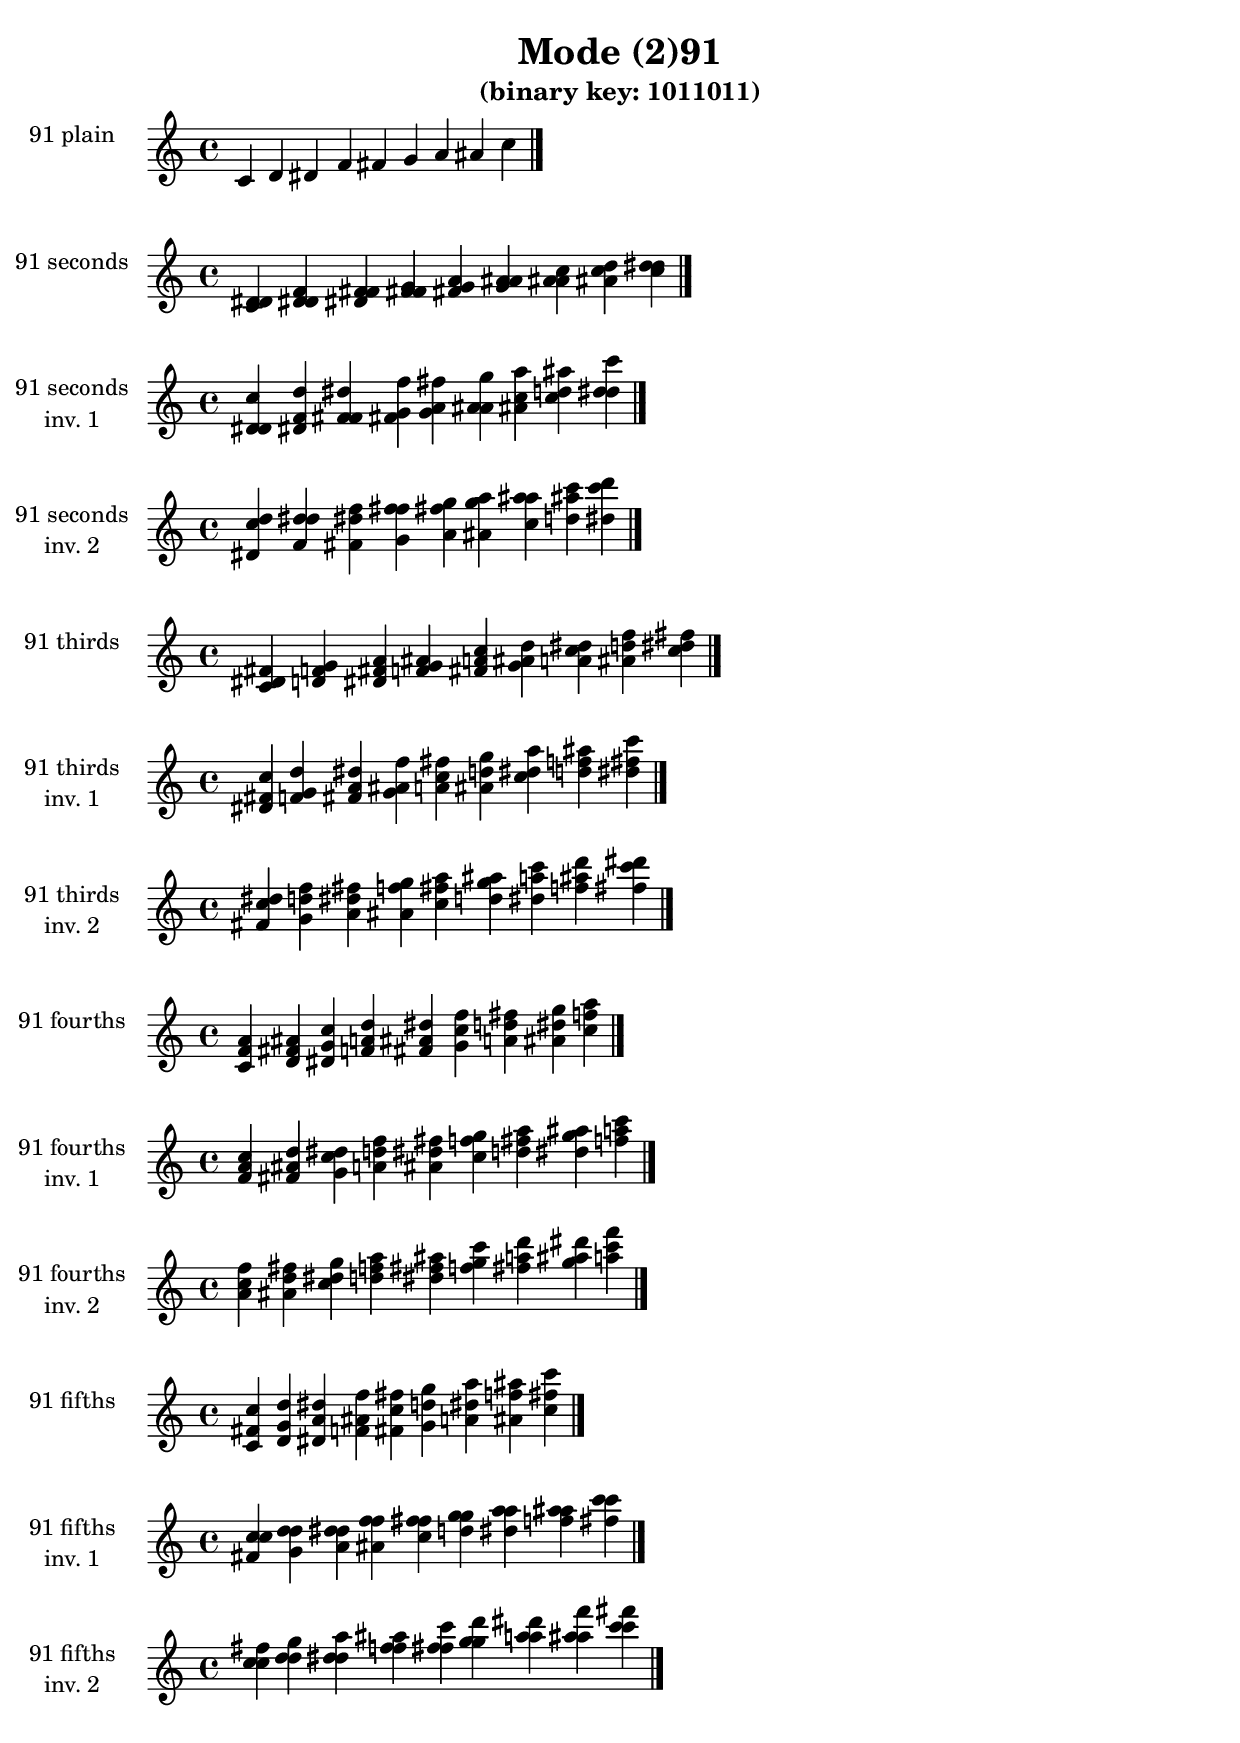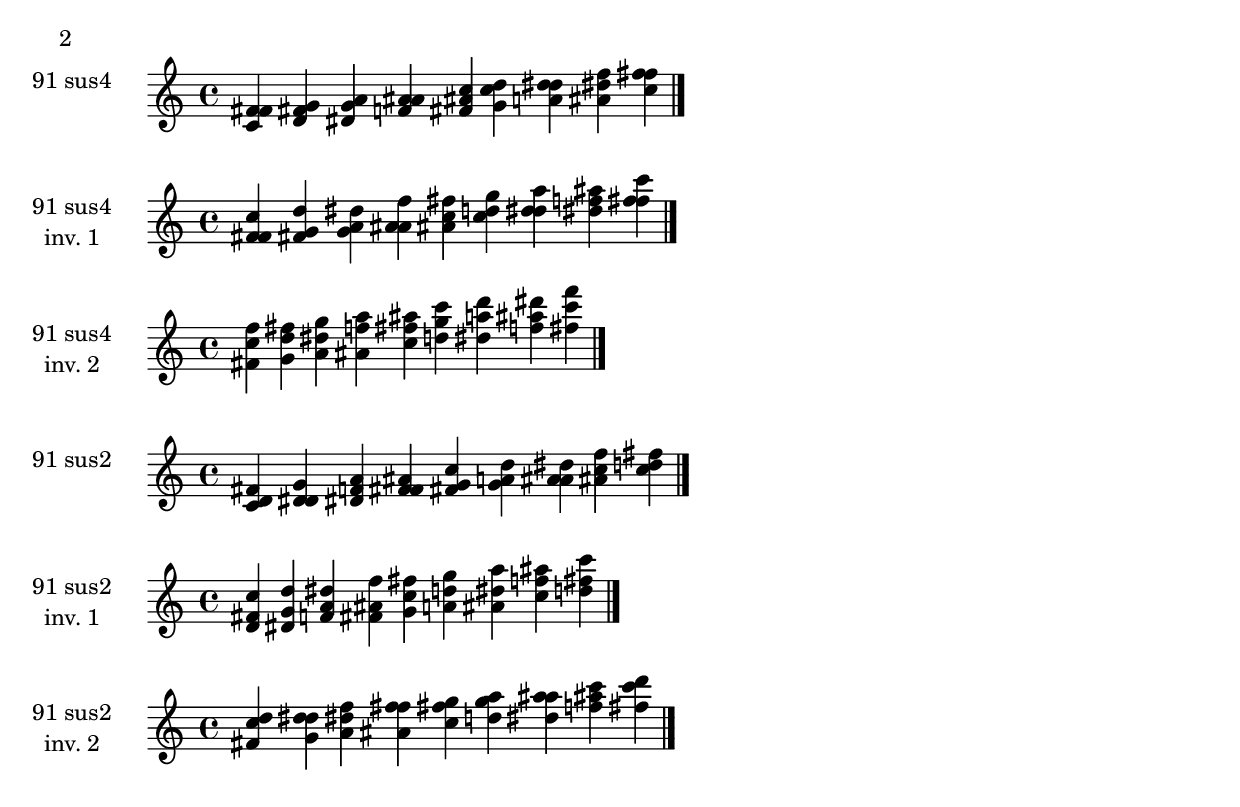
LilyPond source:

\version "2.19.0"

\header {
  title = "Mode (2)91"
  subtitle = "(binary key: 1011011)"
 %% Remove default LilyPond tagline
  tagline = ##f
}

\paper {
  #(set-paper-size "a4")
}

global = {
  \key c \major
  \time 4/4
  \tempo 4=100
}

\book {
  \score {
    \new Staff \with {
      instrumentName =  \markup { \column {
         \hcenter-in #14 \line { 91 plain }
         \hcenter-in #14 \line {  } } }
      midiInstrument = "oboe"
    } { \accidentalStyle "default"
        \cadenzaOn c' d' dis' f' fis' g' a' ais' c''  \cadenzaOff \bar "|." }
    \layout { }
  }
  \score {
    \new Staff \with {
      instrumentName =  \markup { \column {
         \hcenter-in #14 \line { 91 seconds }
         \hcenter-in #14 \line {  } } }
      midiInstrument = "oboe"
    } { \accidentalStyle "default"
        \cadenzaOn <c' d' dis'> <d' dis' f'> <dis' f' fis'> <f' fis' g'> <fis' g' a'> <g' a' ais'> <a' ais' c''> <ais' c'' d''> <c'' d'' dis''>  \cadenzaOff \bar "|." }
    \layout { }
  }
  \score {
    \new Staff \with {
      instrumentName =  \markup { \column {
         \hcenter-in #14 \line { 91 seconds }
         \hcenter-in #14 \line { inv. 1 } } }
      midiInstrument = "oboe"
    } { \accidentalStyle "default"
        \cadenzaOn <d' dis' c''> <dis' f' d''> <f' fis' dis''> <fis' g' f''> <g' a' fis''> <a' ais' g''> <ais' c'' a''> <c'' d'' ais''> <d'' dis'' c'''>  \cadenzaOff \bar "|." }
    \layout { }
  }
  \score {
    \new Staff \with {
      instrumentName =  \markup { \column {
         \hcenter-in #14 \line { 91 seconds }
         \hcenter-in #14 \line { inv. 2 } } }
      midiInstrument = "oboe"
    } { \accidentalStyle "default"
        \cadenzaOn <dis' c'' d''> <f' d'' dis''> <fis' dis'' f''> <g' f'' fis''> <a' fis'' g''> <ais' g'' a''> <c'' a'' ais''> <d'' ais'' c'''> <dis'' c''' d'''>  \cadenzaOff \bar "|." }
    \layout { }
  }
  \score {
    \new Staff \with {
      instrumentName =  \markup { \column {
         \hcenter-in #14 \line { 91 thirds }
         \hcenter-in #14 \line {  } } }
      midiInstrument = "oboe"
    } { \accidentalStyle "default"
        \cadenzaOn <c' dis' fis'> <d' f' g'> <dis' fis' a'> <f' g' ais'> <fis' a' c''> <g' ais' d''> <a' c'' dis''> <ais' d'' f''> <c'' dis'' fis''>  \cadenzaOff \bar "|." }
    \layout { }
  }
  \score {
    \new Staff \with {
      instrumentName =  \markup { \column {
         \hcenter-in #14 \line { 91 thirds }
         \hcenter-in #14 \line { inv. 1 } } }
      midiInstrument = "oboe"
    } { \accidentalStyle "default"
        \cadenzaOn <dis' fis' c''> <f' g' d''> <fis' a' dis''> <g' ais' f''> <a' c'' fis''> <ais' d'' g''> <c'' dis'' a''> <d'' f'' ais''> <dis'' fis'' c'''>  \cadenzaOff \bar "|." }
    \layout { }
  }
  \score {
    \new Staff \with {
      instrumentName =  \markup { \column {
         \hcenter-in #14 \line { 91 thirds }
         \hcenter-in #14 \line { inv. 2 } } }
      midiInstrument = "oboe"
    } { \accidentalStyle "default"
        \cadenzaOn <fis' c'' dis''> <g' d'' f''> <a' dis'' fis''> <ais' f'' g''> <c'' fis'' a''> <d'' g'' ais''> <dis'' a'' c'''> <f'' ais'' d'''> <fis'' c''' dis'''>  \cadenzaOff \bar "|." }
    \layout { }
  }
  \score {
    \new Staff \with {
      instrumentName =  \markup { \column {
         \hcenter-in #14 \line { 91 fourths }
         \hcenter-in #14 \line {  } } }
      midiInstrument = "oboe"
    } { \accidentalStyle "default"
        \cadenzaOn <c' f' a'> <d' fis' ais'> <dis' g' c''> <f' a' d''> <fis' ais' dis''> <g' c'' f''> <a' d'' fis''> <ais' dis'' g''> <c'' f'' a''>  \cadenzaOff \bar "|." }
    \layout { }
  }
  \score {
    \new Staff \with {
      instrumentName =  \markup { \column {
         \hcenter-in #14 \line { 91 fourths }
         \hcenter-in #14 \line { inv. 1 } } }
      midiInstrument = "oboe"
    } { \accidentalStyle "default"
        \cadenzaOn <f' a' c''> <fis' ais' d''> <g' c'' dis''> <a' d'' f''> <ais' dis'' fis''> <c'' f'' g''> <d'' fis'' a''> <dis'' g'' ais''> <f'' a'' c'''>  \cadenzaOff \bar "|." }
    \layout { }
  }
  \score {
    \new Staff \with {
      instrumentName =  \markup { \column {
         \hcenter-in #14 \line { 91 fourths }
         \hcenter-in #14 \line { inv. 2 } } }
      midiInstrument = "oboe"
    } { \accidentalStyle "default"
        \cadenzaOn <a' c'' f''> <ais' d'' fis''> <c'' dis'' g''> <d'' f'' a''> <dis'' fis'' ais''> <f'' g'' c'''> <fis'' a'' d'''> <g'' ais'' dis'''> <a'' c''' f'''>  \cadenzaOff \bar "|." }
    \layout { }
  }
  \score {
    \new Staff \with {
      instrumentName =  \markup { \column {
         \hcenter-in #14 \line { 91 fifths }
         \hcenter-in #14 \line {  } } }
      midiInstrument = "oboe"
    } { \accidentalStyle "default"
        \cadenzaOn <c' fis' c''> <d' g' d''> <dis' a' dis''> <f' ais' f''> <fis' c'' fis''> <g' d'' g''> <a' dis'' a''> <ais' f'' ais''> <c'' fis'' c'''>  \cadenzaOff \bar "|." }
    \layout { }
  }
  \score {
    \new Staff \with {
      instrumentName =  \markup { \column {
         \hcenter-in #14 \line { 91 fifths }
         \hcenter-in #14 \line { inv. 1 } } }
      midiInstrument = "oboe"
    } { \accidentalStyle "default"
        \cadenzaOn <fis' c'' c''> <g' d'' d''> <a' dis'' dis''> <ais' f'' f''> <c'' fis'' fis''> <d'' g'' g''> <dis'' a'' a''> <f'' ais'' ais''> <fis'' c''' c'''>  \cadenzaOff \bar "|." }
    \layout { }
  }
  \score {
    \new Staff \with {
      instrumentName =  \markup { \column {
         \hcenter-in #14 \line { 91 fifths }
         \hcenter-in #14 \line { inv. 2 } } }
      midiInstrument = "oboe"
    } { \accidentalStyle "default"
        \cadenzaOn <c'' c'' fis''> <d'' d'' g''> <dis'' dis'' a''> <f'' f'' ais''> <fis'' fis'' c'''> <g'' g'' d'''> <a'' a'' dis'''> <ais'' ais'' f'''> <c''' c''' fis'''>  \cadenzaOff \bar "|." }
    \layout { }
  }
  \score {
    \new Staff \with {
      instrumentName =  \markup { \column {
         \hcenter-in #14 \line { 91 sus4 }
         \hcenter-in #14 \line {  } } }
      midiInstrument = "oboe"
    } { \accidentalStyle "default"
        \cadenzaOn <c' f' fis'> <d' fis' g'> <dis' g' a'> <f' a' ais'> <fis' ais' c''> <g' c'' d''> <a' d'' dis''> <ais' dis'' f''> <c'' f'' fis''>  \cadenzaOff \bar "|." }
    \layout { }
  }
  \score {
    \new Staff \with {
      instrumentName =  \markup { \column {
         \hcenter-in #14 \line { 91 sus4 }
         \hcenter-in #14 \line { inv. 1 } } }
      midiInstrument = "oboe"
    } { \accidentalStyle "default"
        \cadenzaOn <f' fis' c''> <fis' g' d''> <g' a' dis''> <a' ais' f''> <ais' c'' fis''> <c'' d'' g''> <d'' dis'' a''> <dis'' f'' ais''> <f'' fis'' c'''>  \cadenzaOff \bar "|." }
    \layout { }
  }
  \score {
    \new Staff \with {
      instrumentName =  \markup { \column {
         \hcenter-in #14 \line { 91 sus4 }
         \hcenter-in #14 \line { inv. 2 } } }
      midiInstrument = "oboe"
    } { \accidentalStyle "default"
        \cadenzaOn <fis' c'' f''> <g' d'' fis''> <a' dis'' g''> <ais' f'' a''> <c'' fis'' ais''> <d'' g'' c'''> <dis'' a'' d'''> <f'' ais'' dis'''> <fis'' c''' f'''>  \cadenzaOff \bar "|." }
    \layout { }
  }
  \score {
    \new Staff \with {
      instrumentName =  \markup { \column {
         \hcenter-in #14 \line { 91 sus2 }
         \hcenter-in #14 \line {  } } }
      midiInstrument = "oboe"
    } { \accidentalStyle "default"
        \cadenzaOn <c' d' fis'> <d' dis' g'> <dis' f' a'> <f' fis' ais'> <fis' g' c''> <g' a' d''> <a' ais' dis''> <ais' c'' f''> <c'' d'' fis''>  \cadenzaOff \bar "|." }
    \layout { }
  }
  \score {
    \new Staff \with {
      instrumentName =  \markup { \column {
         \hcenter-in #14 \line { 91 sus2 }
         \hcenter-in #14 \line { inv. 1 } } }
      midiInstrument = "oboe"
    } { \accidentalStyle "default"
        \cadenzaOn <d' fis' c''> <dis' g' d''> <f' a' dis''> <fis' ais' f''> <g' c'' fis''> <a' d'' g''> <ais' dis'' a''> <c'' f'' ais''> <d'' fis'' c'''>  \cadenzaOff \bar "|." }
    \layout { }
  }
  \score {
    \new Staff \with {
      instrumentName =  \markup { \column {
         \hcenter-in #14 \line { 91 sus2 }
         \hcenter-in #14 \line { inv. 2 } } }
      midiInstrument = "oboe"
    } { \accidentalStyle "default"
        \cadenzaOn <fis' c'' d''> <g' d'' dis''> <a' dis'' f''> <ais' f'' fis''> <c'' fis'' g''> <d'' g'' a''> <dis'' a'' ais''> <f'' ais'' c'''> <fis'' c''' d'''>  \cadenzaOff \bar "|." }
    \layout { }
  }
}

\book {
  \bookOutputSuffix "plain_"
  \score {
    \new Staff \with {
      instrumentName =  \markup { \column {
         \hcenter-in #14 \line { 91 plain }
         \hcenter-in #14 \line {  } } }
      midiInstrument = "oboe"
    } { \accidentalStyle "default"
        \cadenzaOn c' d' dis' f' fis' g' a' ais' c''  \cadenzaOff \bar "|." }
    \midi { }
  }
}
\book {
  \bookOutputSuffix "seconds_"
  \score {
    \new Staff \with {
      instrumentName =  \markup { \column {
         \hcenter-in #14 \line { 91 seconds }
         \hcenter-in #14 \line {  } } }
      midiInstrument = "oboe"
    } { \accidentalStyle "default"
        \cadenzaOn <c' d' dis'> <d' dis' f'> <dis' f' fis'> <f' fis' g'> <fis' g' a'> <g' a' ais'> <a' ais' c''> <ais' c'' d''> <c'' d'' dis''>  \cadenzaOff \bar "|." }
    \midi { }
  }
}
\book {
  \bookOutputSuffix "seconds_inv. 1"
  \score {
    \new Staff \with {
      instrumentName =  \markup { \column {
         \hcenter-in #14 \line { 91 seconds }
         \hcenter-in #14 \line { inv. 1 } } }
      midiInstrument = "oboe"
    } { \accidentalStyle "default"
        \cadenzaOn <d' dis' c''> <dis' f' d''> <f' fis' dis''> <fis' g' f''> <g' a' fis''> <a' ais' g''> <ais' c'' a''> <c'' d'' ais''> <d'' dis'' c'''>  \cadenzaOff \bar "|." }
    \midi { }
  }
}
\book {
  \bookOutputSuffix "seconds_inv. 2"
  \score {
    \new Staff \with {
      instrumentName =  \markup { \column {
         \hcenter-in #14 \line { 91 seconds }
         \hcenter-in #14 \line { inv. 2 } } }
      midiInstrument = "oboe"
    } { \accidentalStyle "default"
        \cadenzaOn <dis' c'' d''> <f' d'' dis''> <fis' dis'' f''> <g' f'' fis''> <a' fis'' g''> <ais' g'' a''> <c'' a'' ais''> <d'' ais'' c'''> <dis'' c''' d'''>  \cadenzaOff \bar "|." }
    \midi { }
  }
}
\book {
  \bookOutputSuffix "thirds_"
  \score {
    \new Staff \with {
      instrumentName =  \markup { \column {
         \hcenter-in #14 \line { 91 thirds }
         \hcenter-in #14 \line {  } } }
      midiInstrument = "oboe"
    } { \accidentalStyle "default"
        \cadenzaOn <c' dis' fis'> <d' f' g'> <dis' fis' a'> <f' g' ais'> <fis' a' c''> <g' ais' d''> <a' c'' dis''> <ais' d'' f''> <c'' dis'' fis''>  \cadenzaOff \bar "|." }
    \midi { }
  }
}
\book {
  \bookOutputSuffix "thirds_inv. 1"
  \score {
    \new Staff \with {
      instrumentName =  \markup { \column {
         \hcenter-in #14 \line { 91 thirds }
         \hcenter-in #14 \line { inv. 1 } } }
      midiInstrument = "oboe"
    } { \accidentalStyle "default"
        \cadenzaOn <dis' fis' c''> <f' g' d''> <fis' a' dis''> <g' ais' f''> <a' c'' fis''> <ais' d'' g''> <c'' dis'' a''> <d'' f'' ais''> <dis'' fis'' c'''>  \cadenzaOff \bar "|." }
    \midi { }
  }
}
\book {
  \bookOutputSuffix "thirds_inv. 2"
  \score {
    \new Staff \with {
      instrumentName =  \markup { \column {
         \hcenter-in #14 \line { 91 thirds }
         \hcenter-in #14 \line { inv. 2 } } }
      midiInstrument = "oboe"
    } { \accidentalStyle "default"
        \cadenzaOn <fis' c'' dis''> <g' d'' f''> <a' dis'' fis''> <ais' f'' g''> <c'' fis'' a''> <d'' g'' ais''> <dis'' a'' c'''> <f'' ais'' d'''> <fis'' c''' dis'''>  \cadenzaOff \bar "|." }
    \midi { }
  }
}
\book {
  \bookOutputSuffix "fourths_"
  \score {
    \new Staff \with {
      instrumentName =  \markup { \column {
         \hcenter-in #14 \line { 91 fourths }
         \hcenter-in #14 \line {  } } }
      midiInstrument = "oboe"
    } { \accidentalStyle "default"
        \cadenzaOn <c' f' a'> <d' fis' ais'> <dis' g' c''> <f' a' d''> <fis' ais' dis''> <g' c'' f''> <a' d'' fis''> <ais' dis'' g''> <c'' f'' a''>  \cadenzaOff \bar "|." }
    \midi { }
  }
}
\book {
  \bookOutputSuffix "fourths_inv. 1"
  \score {
    \new Staff \with {
      instrumentName =  \markup { \column {
         \hcenter-in #14 \line { 91 fourths }
         \hcenter-in #14 \line { inv. 1 } } }
      midiInstrument = "oboe"
    } { \accidentalStyle "default"
        \cadenzaOn <f' a' c''> <fis' ais' d''> <g' c'' dis''> <a' d'' f''> <ais' dis'' fis''> <c'' f'' g''> <d'' fis'' a''> <dis'' g'' ais''> <f'' a'' c'''>  \cadenzaOff \bar "|." }
    \midi { }
  }
}
\book {
  \bookOutputSuffix "fourths_inv. 2"
  \score {
    \new Staff \with {
      instrumentName =  \markup { \column {
         \hcenter-in #14 \line { 91 fourths }
         \hcenter-in #14 \line { inv. 2 } } }
      midiInstrument = "oboe"
    } { \accidentalStyle "default"
        \cadenzaOn <a' c'' f''> <ais' d'' fis''> <c'' dis'' g''> <d'' f'' a''> <dis'' fis'' ais''> <f'' g'' c'''> <fis'' a'' d'''> <g'' ais'' dis'''> <a'' c''' f'''>  \cadenzaOff \bar "|." }
    \midi { }
  }
}
\book {
  \bookOutputSuffix "fifths_"
  \score {
    \new Staff \with {
      instrumentName =  \markup { \column {
         \hcenter-in #14 \line { 91 fifths }
         \hcenter-in #14 \line {  } } }
      midiInstrument = "oboe"
    } { \accidentalStyle "default"
        \cadenzaOn <c' fis' c''> <d' g' d''> <dis' a' dis''> <f' ais' f''> <fis' c'' fis''> <g' d'' g''> <a' dis'' a''> <ais' f'' ais''> <c'' fis'' c'''>  \cadenzaOff \bar "|." }
    \midi { }
  }
}
\book {
  \bookOutputSuffix "fifths_inv. 1"
  \score {
    \new Staff \with {
      instrumentName =  \markup { \column {
         \hcenter-in #14 \line { 91 fifths }
         \hcenter-in #14 \line { inv. 1 } } }
      midiInstrument = "oboe"
    } { \accidentalStyle "default"
        \cadenzaOn <fis' c'' c''> <g' d'' d''> <a' dis'' dis''> <ais' f'' f''> <c'' fis'' fis''> <d'' g'' g''> <dis'' a'' a''> <f'' ais'' ais''> <fis'' c''' c'''>  \cadenzaOff \bar "|." }
    \midi { }
  }
}
\book {
  \bookOutputSuffix "fifths_inv. 2"
  \score {
    \new Staff \with {
      instrumentName =  \markup { \column {
         \hcenter-in #14 \line { 91 fifths }
         \hcenter-in #14 \line { inv. 2 } } }
      midiInstrument = "oboe"
    } { \accidentalStyle "default"
        \cadenzaOn <c'' c'' fis''> <d'' d'' g''> <dis'' dis'' a''> <f'' f'' ais''> <fis'' fis'' c'''> <g'' g'' d'''> <a'' a'' dis'''> <ais'' ais'' f'''> <c''' c''' fis'''>  \cadenzaOff \bar "|." }
    \midi { }
  }
}
\book {
  \bookOutputSuffix "sus4_"
  \score {
    \new Staff \with {
      instrumentName =  \markup { \column {
         \hcenter-in #14 \line { 91 sus4 }
         \hcenter-in #14 \line {  } } }
      midiInstrument = "oboe"
    } { \accidentalStyle "default"
        \cadenzaOn <c' f' fis'> <d' fis' g'> <dis' g' a'> <f' a' ais'> <fis' ais' c''> <g' c'' d''> <a' d'' dis''> <ais' dis'' f''> <c'' f'' fis''>  \cadenzaOff \bar "|." }
    \midi { }
  }
}
\book {
  \bookOutputSuffix "sus4_inv. 1"
  \score {
    \new Staff \with {
      instrumentName =  \markup { \column {
         \hcenter-in #14 \line { 91 sus4 }
         \hcenter-in #14 \line { inv. 1 } } }
      midiInstrument = "oboe"
    } { \accidentalStyle "default"
        \cadenzaOn <f' fis' c''> <fis' g' d''> <g' a' dis''> <a' ais' f''> <ais' c'' fis''> <c'' d'' g''> <d'' dis'' a''> <dis'' f'' ais''> <f'' fis'' c'''>  \cadenzaOff \bar "|." }
    \midi { }
  }
}
\book {
  \bookOutputSuffix "sus4_inv. 2"
  \score {
    \new Staff \with {
      instrumentName =  \markup { \column {
         \hcenter-in #14 \line { 91 sus4 }
         \hcenter-in #14 \line { inv. 2 } } }
      midiInstrument = "oboe"
    } { \accidentalStyle "default"
        \cadenzaOn <fis' c'' f''> <g' d'' fis''> <a' dis'' g''> <ais' f'' a''> <c'' fis'' ais''> <d'' g'' c'''> <dis'' a'' d'''> <f'' ais'' dis'''> <fis'' c''' f'''>  \cadenzaOff \bar "|." }
    \midi { }
  }
}
\book {
  \bookOutputSuffix "sus2_"
  \score {
    \new Staff \with {
      instrumentName =  \markup { \column {
         \hcenter-in #14 \line { 91 sus2 }
         \hcenter-in #14 \line {  } } }
      midiInstrument = "oboe"
    } { \accidentalStyle "default"
        \cadenzaOn <c' d' fis'> <d' dis' g'> <dis' f' a'> <f' fis' ais'> <fis' g' c''> <g' a' d''> <a' ais' dis''> <ais' c'' f''> <c'' d'' fis''>  \cadenzaOff \bar "|." }
    \midi { }
  }
}
\book {
  \bookOutputSuffix "sus2_inv. 1"
  \score {
    \new Staff \with {
      instrumentName =  \markup { \column {
         \hcenter-in #14 \line { 91 sus2 }
         \hcenter-in #14 \line { inv. 1 } } }
      midiInstrument = "oboe"
    } { \accidentalStyle "default"
        \cadenzaOn <d' fis' c''> <dis' g' d''> <f' a' dis''> <fis' ais' f''> <g' c'' fis''> <a' d'' g''> <ais' dis'' a''> <c'' f'' ais''> <d'' fis'' c'''>  \cadenzaOff \bar "|." }
    \midi { }
  }
}
\book {
  \bookOutputSuffix "sus2_inv. 2"
  \score {
    \new Staff \with {
      instrumentName =  \markup { \column {
         \hcenter-in #14 \line { 91 sus2 }
         \hcenter-in #14 \line { inv. 2 } } }
      midiInstrument = "oboe"
    } { \accidentalStyle "default"
        \cadenzaOn <fis' c'' d''> <g' d'' dis''> <a' dis'' f''> <ais' f'' fis''> <c'' fis'' g''> <d'' g'' a''> <dis'' a'' ais''> <f'' ais'' c'''> <fis'' c''' d'''>  \cadenzaOff \bar "|." }
    \midi { }
  }
}
